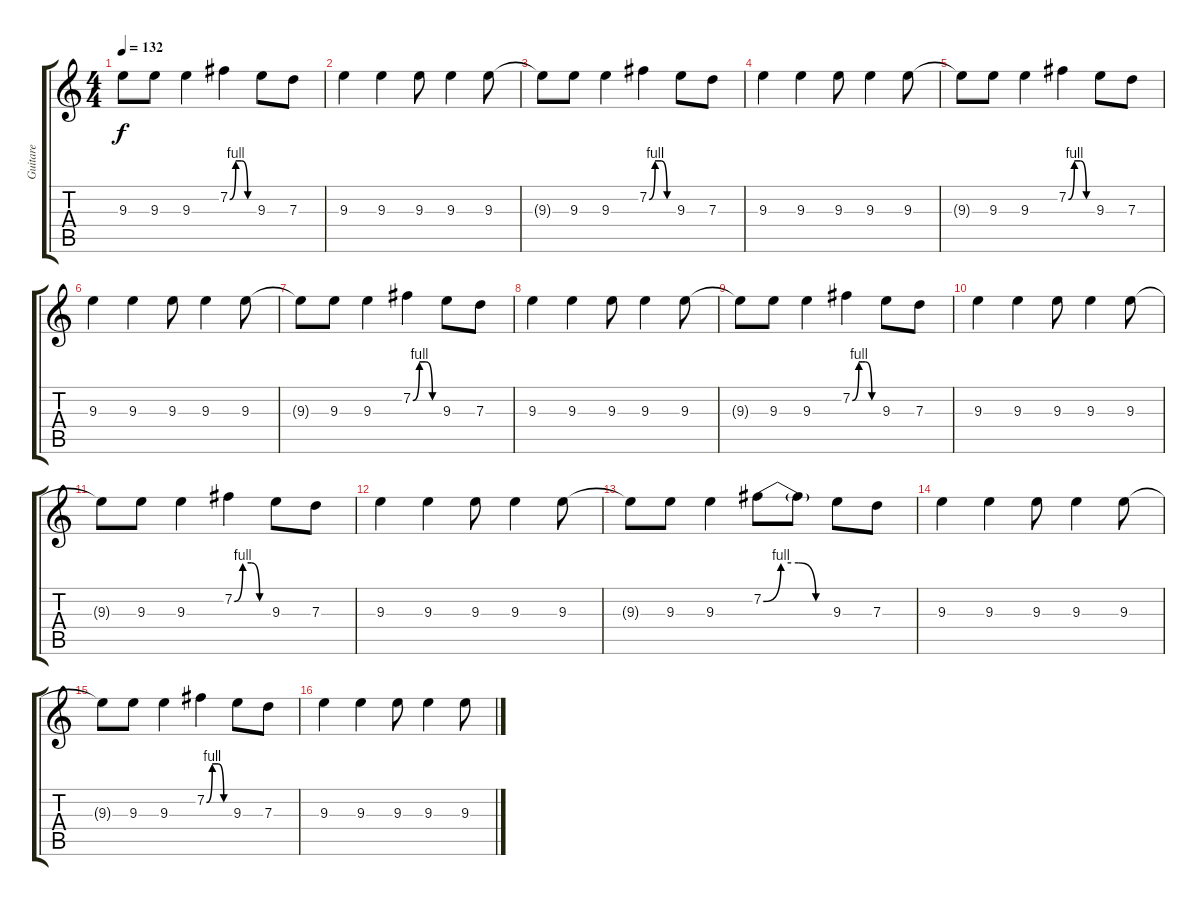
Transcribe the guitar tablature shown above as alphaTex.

\track ("Guitare" "Guitare") {instrument distortionguitar}
\staff {score tabs}
\tuning (E4 B3 G3 D3 A2 E2) {hide}
\ts (4 4)
\tempo 132
\clef g2
\ks c
9.3{t}.8{dy f} 9.3.8 9.3.4 7.2{be (custom 0 0 15 4 30 4 45 0 60 0)}.4 9.3.8 7.3.8 |
9.3.4 9.3.4 9.3.8 9.3.4 9.3.8 |
9.3{t}.8 9.3.8 9.3.4 7.2{be (custom 0 0 15 4 30 4 45 0 60 0)}.4 9.3.8 7.3.8 |
9.3.4 9.3.4 9.3.8 9.3.4 9.3.8 |
9.3{t}.8 9.3.8 9.3.4 7.2{be (custom 0 0 15 4 30 4 45 0 60 0)}.4 9.3.8 7.3.8 |
9.3.4 9.3.4 9.3.8 9.3.4 9.3.8 |
9.3{t}.8 9.3.8 9.3.4 7.2{be (custom 0 0 15 4 30 4 45 0 60 0)}.4 9.3.8 7.3.8 |
9.3.4 9.3.4 9.3.8 9.3.4 9.3.8 |
9.3{t}.8 9.3.8 9.3.4 7.2{be (custom 0 0 15 4 30 4 45 0 60 0)}.4 9.3.8 7.3.8 |
9.3.4 9.3.4 9.3.8 9.3.4 9.3.8 |
9.3{t}.8 9.3.8 9.3.4 7.2{be (custom 0 0 15 4 30 4 45 0 60 0)}.4 9.3.8 7.3.8 |
9.3.4 9.3.4 9.3.8 9.3.4 9.3.8 |
9.3{t}.8 9.3.8 9.3.4 7.2{be (custom 0 0 15 4 30 4 45 0 60 0)}.8 7.2{t}.8 9.3.8 7.3.8 |
9.3.4 9.3.4 9.3.8 9.3.4 9.3.8 |
9.3{t}.8 9.3.8 9.3.4 7.2{be (custom 0 0 15 4 30 4 45 0 60 0)}.4 9.3.8 7.3.8 |
9.3.4 9.3.4 9.3.8 9.3.4 9.3.8
